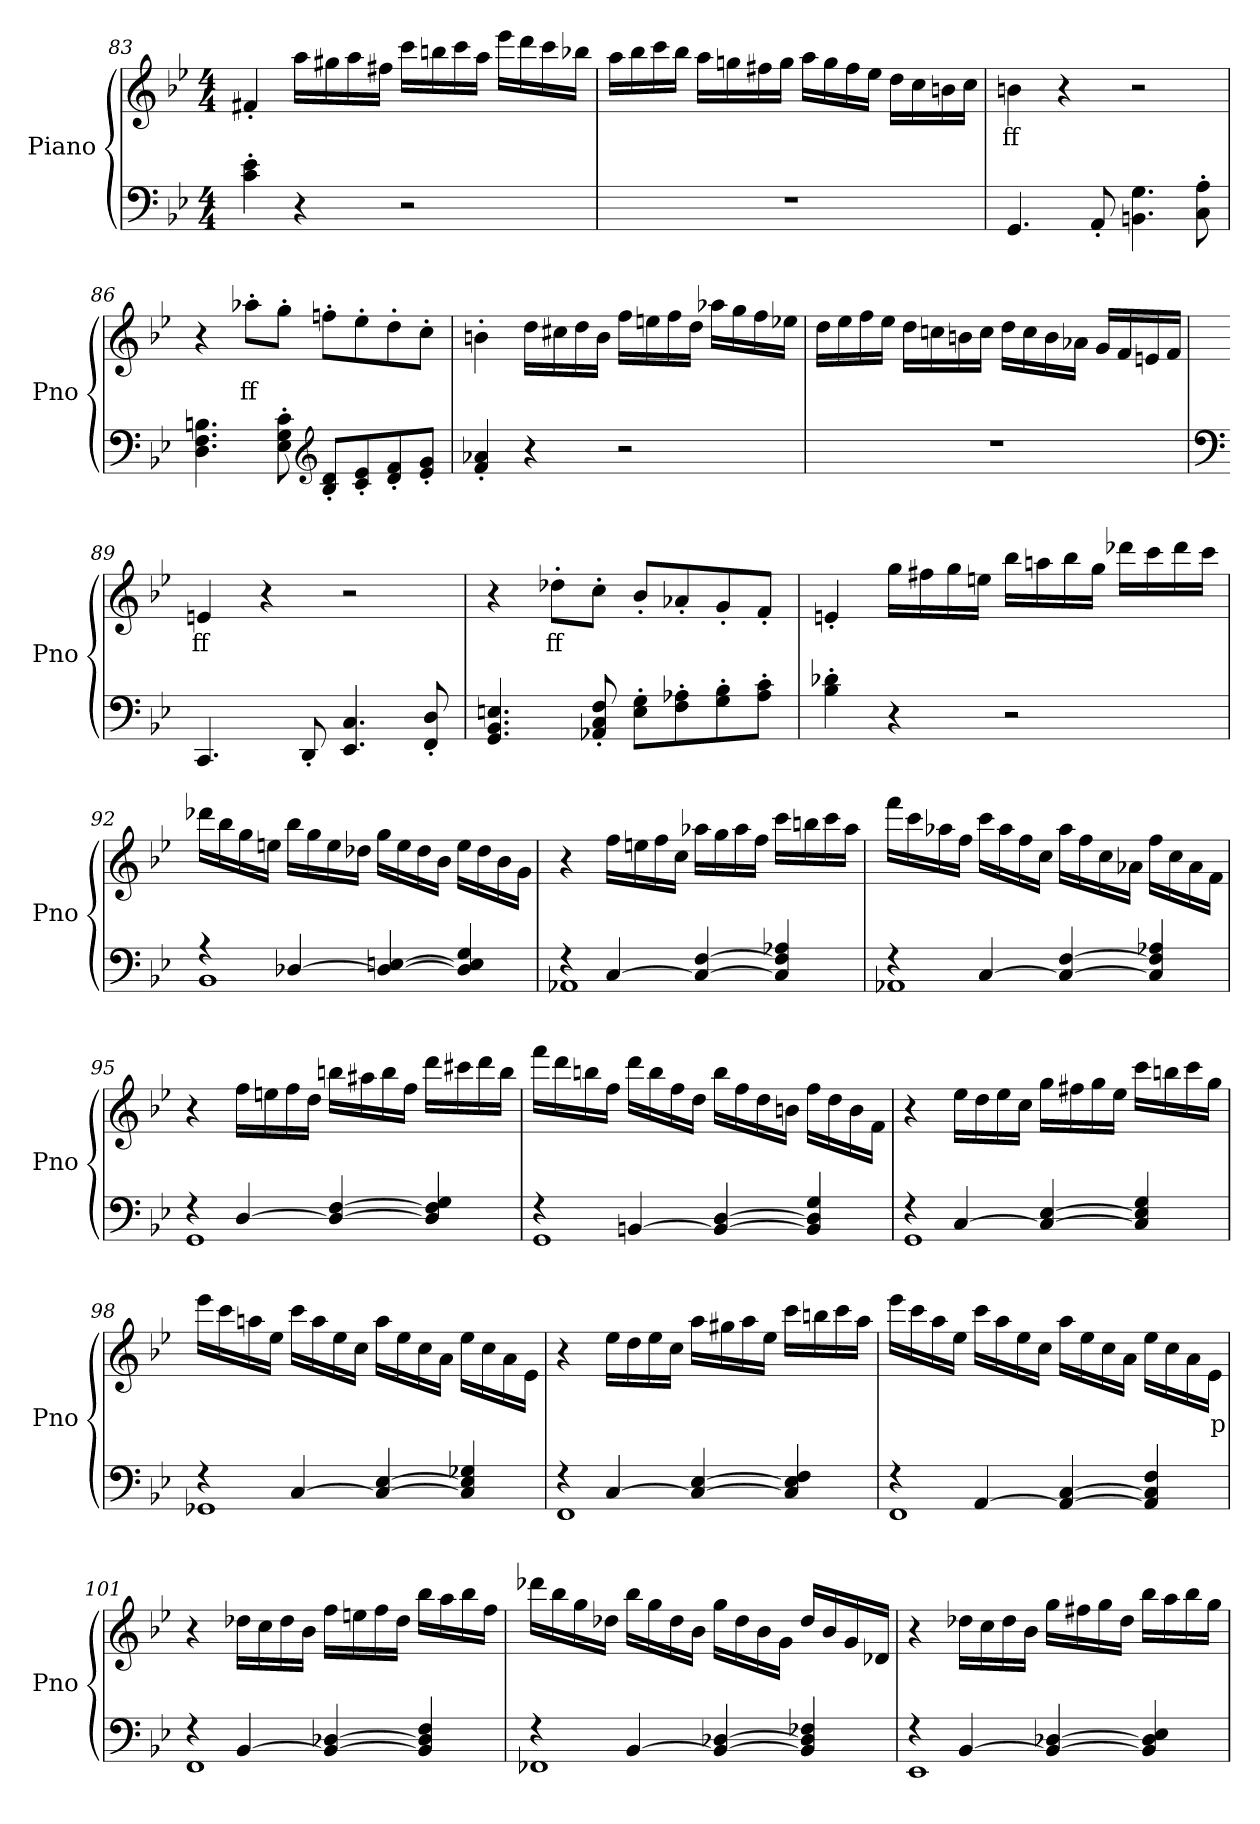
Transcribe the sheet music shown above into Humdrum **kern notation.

**kern	**kern	**text
*part2	*part1	*part1
*staff2	*staff1	*staff1
*I"Piano	*I"Piano	*
*I'Pno	*I'Pno	*
!!LO:LB:g=z
*clefF4	*clefG2	*
*k[b-e-]	*k[b-e-]	*
*B-:	*B-:	*
*M4/4	*M4/4	*
=83	=83	=83
4c\' 4e-\'	4f#X'/	.
4r	16aa\LL	.
.	16gg#X\	.
.	16aa\	.
.	16ff#X\JJ	.
2r	16ccc\LL	.
.	16bbn\	.
.	16ccc\	.
.	16aa\JJ	.
.	16eee-\LL	.
.	16ddd\	.
.	16ccc\	.
.	16bb-X\JJ	.
=84	=84	=84
1r	16aa\LL	.
.	16bb-\	.
.	16ccc\	.
.	16bb-\JJ	.
.	16aa\LL	.
.	16ggn\	.
.	16ff#X\	.
.	16gg\JJ	.
.	16aa\LL	.
.	16gg\	.
.	16ff#\	.
.	16ee-\JJ	.
.	16dd\LL	.
.	16cc\	.
.	16bn\	.
.	16cc\JJ	.
=85	=85	=85
!	!	!LO:LY:b
4.GG/	4bn\	ff
.	4r	.
8AA'/	.	.
4.BBn\ 4.G\	2r	.
8C\' 8A\'	.	.
!!LO:LB:g=z
=86	=86	=86
4.D\ 4.F\ 4.Bn\	4r	.
!	!	!LO:LY:b
.	8aa-X'\L	ff
8E-\' 8G\' 8c\'	8gg'\J	.
*clefG2	*	*
8B/' 8d/'L	8ffn'\L	.
8c/' 8e-/'	8ee-'\	.
8d/' 8f/'	8dd'\	.
8e-/' 8g/'J	8cc'\J	.
=87	=87	=87
4f/' 4a-X/'	4bn'\	.
4r	16dd\LL	.
.	16cc#X\	.
.	16dd\	.
.	16b\JJ	.
2r	16ff\LL	.
.	16een\	.
.	16ff\	.
.	16dd\JJ	.
.	16aa-X\LL	.
.	16gg\	.
.	16ff\	.
.	16ee-X\JJ	.
=88	=88	=88
1r	16dd\LL	.
.	16ee-\	.
.	16ff\	.
.	16ee-\JJ	.
.	16dd\LL	.
.	16ccn\	.
.	16bn\	.
.	16cc\JJ	.
.	16dd\LL	.
.	16cc\	.
.	16b\	.
.	16a-X\JJ	.
.	16g/LL	.
.	16f/	.
.	16en/	.
.	16f/JJ	.
=89	=89	=89
*clefF4	*	*
!	!	!LO:LY:b
4.CC/	4en/	ff
.	4r	.
8DD'/	.	.
4.EE-/ 4.C/	2r	.
8FF/' 8D/'	.	.
!!LO:PB:g=z
=90	=90	=90
4.GG/ 4.BB-/ 4.En/	4r	.
!	!	!LO:LY:b
.	8dd-X'\L	ff
8AA-X/' 8C/' 8F/'	8cc'\J	.
8E\' 8G\'L	8b-'/L	.
8F\' 8A-X\'	8a-X'/	.
8G\' 8B-\'	8g'/	.
8A-\' 8c\'J	8f'/J	.
=91	=91	=91
4B-\' 4d-X\'	4en'/	.
4r	16gg\LL	.
.	16ff#X\	.
.	16gg\	.
.	16een\JJ	.
2r	16bb-\LL	.
.	16aan\	.
.	16bb-\	.
.	16gg\JJ	.
.	16ddd-X\LL	.
.	16ccc\	.
.	16ddd-\	.
.	16ccc\JJ	.
=92	=92	=92
*^	*	*
4r	1BB-	16ddd-X\LL	.
.	.	16bb-\	.
.	.	16gg\	.
.	.	16een\JJ	.
[4D-X/	.	16bb-\LL	.
.	.	16gg\	.
.	.	16ee\	.
.	.	16dd-X\JJ	.
4D-/_ [4En/	.	16gg\LL	.
.	.	16ee\	.
.	.	16dd-\	.
.	.	16b-\JJ	.
4D-/] 4E/] 4G/	.	16ee\LL	.
.	.	16dd-\	.
.	.	16b-\	.
.	.	16g\JJ	.
!!LO:LB:g=z
=93	=93	=93	=93
4r	1AA-X	4r	.
[4C/	.	16ff\LL	.
.	.	16een\	.
.	.	16ff\	.
.	.	16cc\JJ	.
4C/_ [4F/	.	16aa-X\LL	.
.	.	16gg\	.
.	.	16aa-\	.
.	.	16ff\JJ	.
4C/] 4F/] 4A-X/	.	16ccc\LL	.
.	.	16bbn\	.
.	.	16ccc\	.
.	.	16aa-\JJ	.
=94	=94	=94	=94
4r	1AA-X	16fff\LL	.
.	.	16ccc\	.
.	.	16aa-X\	.
.	.	16ff\JJ	.
[4C/	.	16ccc\LL	.
.	.	16aa-\	.
.	.	16ff\	.
.	.	16cc\JJ	.
4C/_ [4F/	.	16aa-\LL	.
.	.	16ff\	.
.	.	16cc\	.
.	.	16a-X\JJ	.
4C/] 4F/] 4A-X/	.	16ff\LL	.
.	.	16cc\	.
.	.	16a-\	.
.	.	16f\JJ	.
=95	=95	=95	=95
4r	1GG	4r	.
[4D/	.	16ff\LL	.
.	.	16een\	.
.	.	16ff\	.
.	.	16dd\JJ	.
4D/_ [4F/	.	16bbn\LL	.
.	.	16aa#X\	.
.	.	16bb\	.
.	.	16ff\JJ	.
4D/] 4F/] 4G/	.	16ddd\LL	.
.	.	16ccc#X\	.
.	.	16ddd\	.
.	.	16bb\JJ	.
!!LO:LB:g=z
=96	=96	=96	=96
4r	1GG	16fff\LL	.
.	.	16ddd\	.
.	.	16bbn\	.
.	.	16ff\JJ	.
[4BBn/	.	16ddd\LL	.
.	.	16bb\	.
.	.	16ff\	.
.	.	16dd\JJ	.
4BB/_ [4D/	.	16bb\LL	.
.	.	16ff\	.
.	.	16dd\	.
.	.	16bn\JJ	.
4BB/] 4D/] 4G/	.	16ff\LL	.
.	.	16dd\	.
.	.	16b\	.
.	.	16f\JJ	.
=97	=97	=97	=97
4r	1GG	4r	.
[4C/	.	16ee-\LL	.
.	.	16dd\	.
.	.	16ee-\	.
.	.	16cc\JJ	.
4C/_ [4E-/	.	16gg\LL	.
.	.	16ff#X\	.
.	.	16gg\	.
.	.	16ee-\JJ	.
4C/] 4E-/] 4G/	.	16ccc\LL	.
.	.	16bbn\	.
.	.	16ccc\	.
.	.	16gg\JJ	.
=98	=98	=98	=98
4r	1GG-X	16eee-\LL	.
.	.	16ccc\	.
.	.	16aan\	.
.	.	16ee-\JJ	.
[4C/	.	16ccc\LL	.
.	.	16aa\	.
.	.	16ee-\	.
.	.	16cc\JJ	.
4C/_ [4E-/	.	16aa\LL	.
.	.	16ee-\	.
.	.	16cc\	.
.	.	16a\JJ	.
4C/] 4E-/] 4G-X/	.	16ee-\LL	.
.	.	16cc\	.
.	.	16a\	.
.	.	16e-\JJ	.
!!LO:LB:g=z
=99	=99	=99	=99
4r	1FF	4r	.
[4C/	.	16ee-\LL	.
.	.	16dd\	.
.	.	16ee-\	.
.	.	16cc\JJ	.
4C/_ [4E-/	.	16aa\LL	.
.	.	16gg#X\	.
.	.	16aa\	.
.	.	16ee-\JJ	.
4C/] 4E-/] 4F/	.	16ccc\LL	.
.	.	16bbn\	.
.	.	16ccc\	.
.	.	16aa\JJ	.
=100	=100	=100	=100
4r	1FF	16eee-\LL	.
.	.	16ccc\	.
.	.	16aa\	.
.	.	16ee-\JJ	.
[4AA/	.	16ccc\LL	.
.	.	16aa\	.
.	.	16ee-\	.
.	.	16cc\JJ	.
4AA/_ [4C/	.	16aa\LL	.
.	.	16ee-\	.
.	.	16cc\	.
.	.	16a\JJ	.
4AA/] 4C/] 4F/	.	16ee-\LL	.
.	.	16cc\	.
.	.	16a\	.
!	!	!	!LO:LY:b
.	.	16e-\JJ	p
=101	=101	=101	=101
4r	1FF	4r	.
[4BB-/	.	16dd-X\LL	.
.	.	16cc\	.
.	.	16dd-\	.
.	.	16b-\JJ	.
4BB-/_ [4D-X/	.	16ff\LL	.
.	.	16een\	.
.	.	16ff\	.
.	.	16dd-\JJ	.
4BB-/] 4D-/] 4F/	.	16bb-\LL	.
.	.	16aa\	.
.	.	16bb-\	.
.	.	16ff\JJ	.
!!LO:LB:g=z
=102	=102	=102	=102
4r	1FF-X	16ddd-X\LL	.
.	.	16bb-\	.
.	.	16gg\	.
.	.	16dd-X\JJ	.
[4BB-/	.	16bb-\LL	.
.	.	16gg\	.
.	.	16dd-\	.
.	.	16b-\JJ	.
4BB-/_ [4D-X/	.	16gg\LL	.
.	.	16dd-\	.
.	.	16b-\	.
.	.	16g\JJ	.
4BB-/] 4D-/] 4F-X/	.	16dd-/LL	.
.	.	16b-/	.
.	.	16g/	.
.	.	16d-X/JJ	.
=103	=103	=103	=103
4r	1EE-	4r	.
[4BB-/	.	16dd-X\LL	.
.	.	16cc\	.
.	.	16dd-\	.
.	.	16b-\JJ	.
4BB-/_ [4D-X/	.	16gg\LL	.
.	.	16ff#X\	.
.	.	16gg\	.
.	.	16dd-\JJ	.
4BB-/] 4D-/] 4E-/	.	16bb-\LL	.
.	.	16aa\	.
.	.	16bb-\	.
.	.	16gg\JJ	.
*v	*v	*	*
=	=	=
*-	*-	*-
